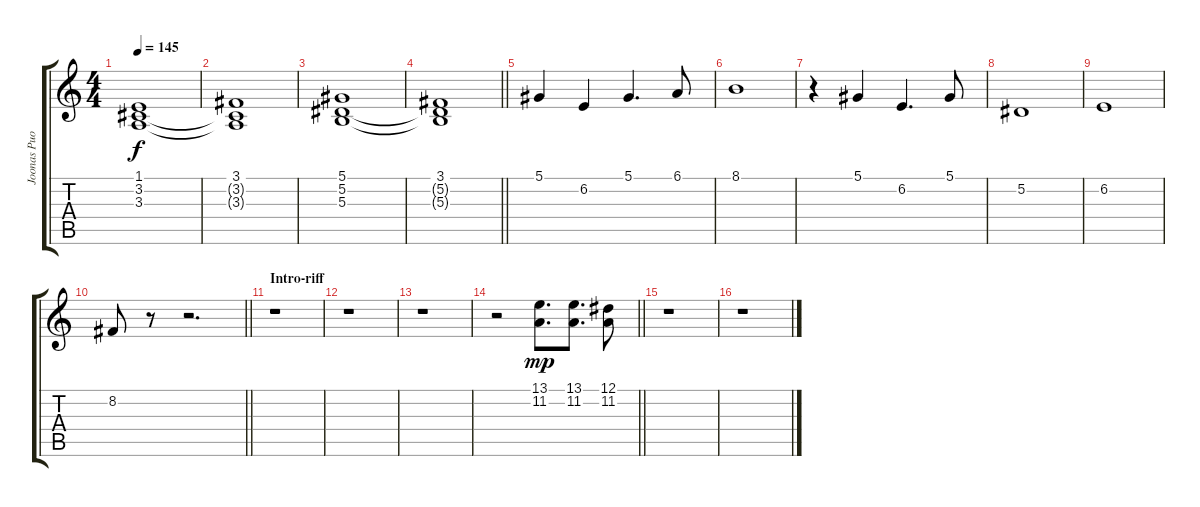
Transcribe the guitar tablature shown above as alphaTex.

\track ("Joonas Puolakka 2" "Joonas Puo") {instrument pad4choir}
\staff {score tabs}
\tuning (Eb4 Bb3 Gb3 Db3 Ab2 Eb2) {hide}
\ts (4 4)
\tempo 145
\clef g2
\ks c
(1.1 3.2 3.3).1{dy f} |
(3.1 3.2{t} 3.3{t}).1 |
(5.1 5.2 5.3).1 |
\barLineRight lightlight
(3.1 5.2{t} 5.3{t}).1 |
5.1.4 6.2.4 5.1.4{d} 6.1.8 |
8.1.1 |
r.4 5.1.4 6.2.4{d} 5.1.8 |
5.2.1 |
6.2.1 |
\barLineRight lightlight
8.2.8 r.8 r.2{d} |
\section ("" "Intro-riff")
r.1 |
r.1 |
r.1 |
\barLineRight lightlight
r.2 (13.1 11.2).8{d dy mp} (13.1 11.2).8{d} (12.1 11.2).8 |
r.1 |
r.1
